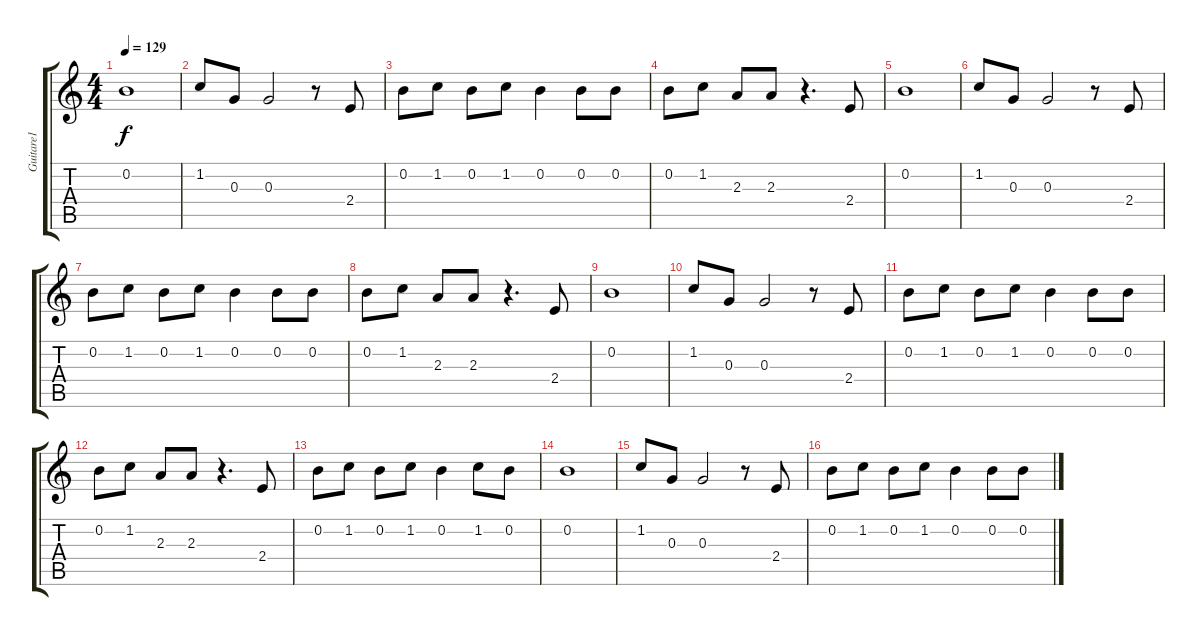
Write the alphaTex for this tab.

\track ("Guitare1" "Guitare1") {instrument acousticguitarnylon}
\staff {score tabs}
\tuning (E4 B3 G3 D3 A2 E2) {hide}
\ts (4 4)
\tempo 129
\clef g2
\ks c
0.2.1{dy f} |
1.2.8 0.3.8 0.3.2 r.8 2.4.8 |
0.2.8 1.2.8 0.2.8 1.2.8 0.2.4 0.2.8 0.2.8 |
0.2.8 1.2.8 2.3.8 2.3.8 r.4{d} 2.4.8 |
0.2.1 |
1.2.8 0.3.8 0.3.2 r.8 2.4.8 |
0.2.8 1.2.8 0.2.8 1.2.8 0.2.4 0.2.8 0.2.8 |
0.2.8 1.2.8 2.3.8 2.3.8 r.4{d} 2.4.8 |
0.2.1 |
1.2.8 0.3.8 0.3.2 r.8 2.4.8 |
0.2.8 1.2.8 0.2.8 1.2.8 0.2.4 0.2.8 0.2.8 |
0.2.8 1.2.8 2.3.8 2.3.8 r.4{d} 2.4.8 |
0.2.8 1.2.8 0.2.8 1.2.8 0.2.4 1.2.8 0.2.8 |
0.2.1 |
1.2.8 0.3.8 0.3.2 r.8 2.4.8 |
0.2.8 1.2.8 0.2.8 1.2.8 0.2.4 0.2.8 0.2.8
